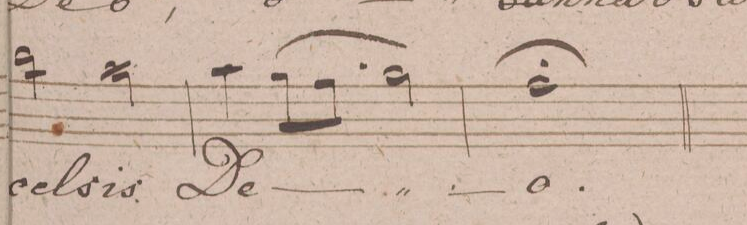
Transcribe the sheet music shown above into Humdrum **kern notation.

**kern	**text	**dynam
*I"Alto.	*	*
*clefC3	*	*
*k[f#c#g#d#]	*	*
*met(c)	*	*
*M4/4	*	*
2cc#\	-cel-	.
2b\	-sis	.
=79	=79	=79
4b\	De-	.
*8\right	*	*
(>8a\L	.	.
8g#\J	.	.
2a\)	.	.
=80	=80	=80
1g#\;	-o	.
==	==	==
*-	*-	*-
